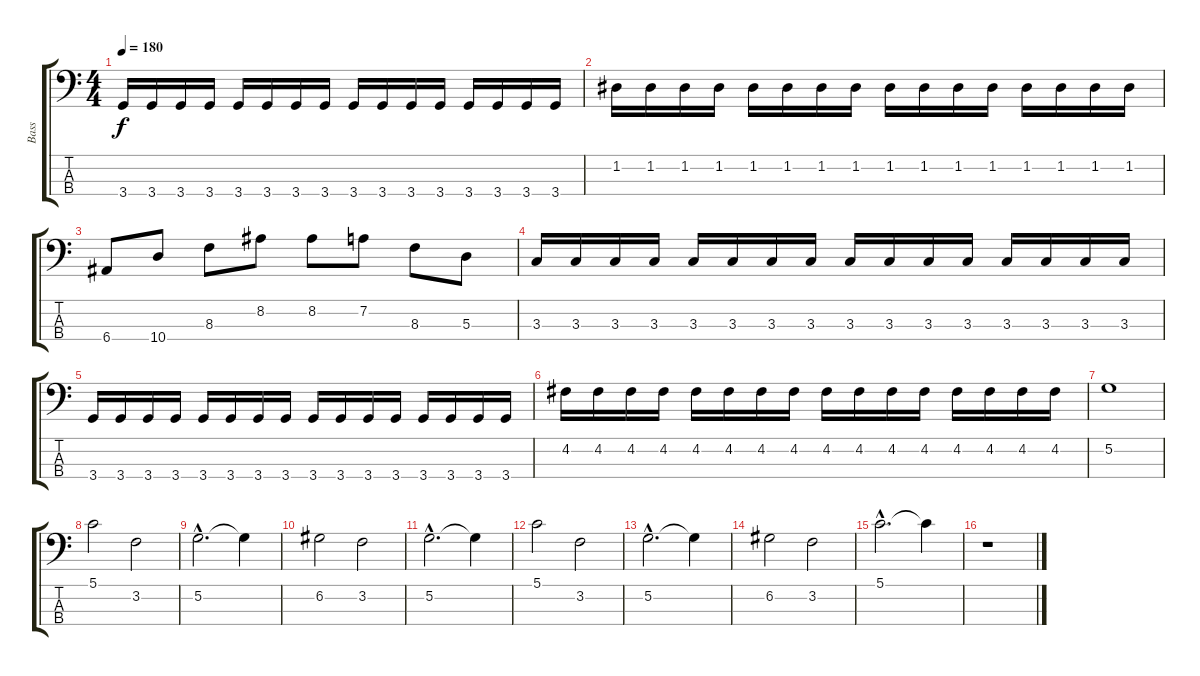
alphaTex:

\track ("Bass" "Bass") {instrument electricbassfinger}
\staff {score tabs}
\tuning (G2 D2 A1 E1) {hide}
\ts (4 4)
\tempo 180
\clef f4
\ks c
3.4.16{dy f} 3.4.16 3.4.16 3.4.16 3.4.16 3.4.16 3.4.16 3.4.16 3.4.16 3.4.16 3.4.16 3.4.16 3.4.16 3.4.16 3.4.16 3.4.16 |
1.2.16 1.2.16 1.2.16 1.2.16 1.2.16 1.2.16 1.2.16 1.2.16 1.2.16 1.2.16 1.2.16 1.2.16 1.2.16 1.2.16 1.2.16 1.2.16 |
6.4.8 10.4.8 8.3.8 8.2.8 8.2.8 7.2.8 8.3.8 5.3.8 |
3.3.16 3.3.16 3.3.16 3.3.16 3.3.16 3.3.16 3.3.16 3.3.16 3.3.16 3.3.16 3.3.16 3.3.16 3.3.16 3.3.16 3.3.16 3.3.16 |
3.4.16 3.4.16 3.4.16 3.4.16 3.4.16 3.4.16 3.4.16 3.4.16 3.4.16 3.4.16 3.4.16 3.4.16 3.4.16 3.4.16 3.4.16 3.4.16 |
4.2.16 4.2.16 4.2.16 4.2.16 4.2.16 4.2.16 4.2.16 4.2.16 4.2.16 4.2.16 4.2.16 4.2.16 4.2.16 4.2.16 4.2.16 4.2.16 |
5.2.1 |
5.1.2 3.2.2 |
5.2{hac}.2{d} 5.2{t}.4 |
6.2.2 3.2.2 |
5.2{hac}.2{d} 5.2{t}.4 |
5.1.2 3.2.2 |
5.2{hac}.2{d} 5.2{t}.4 |
6.2.2 3.2.2 |
5.1{hac}.2{d} 5.1{t}.4 |
r.1
